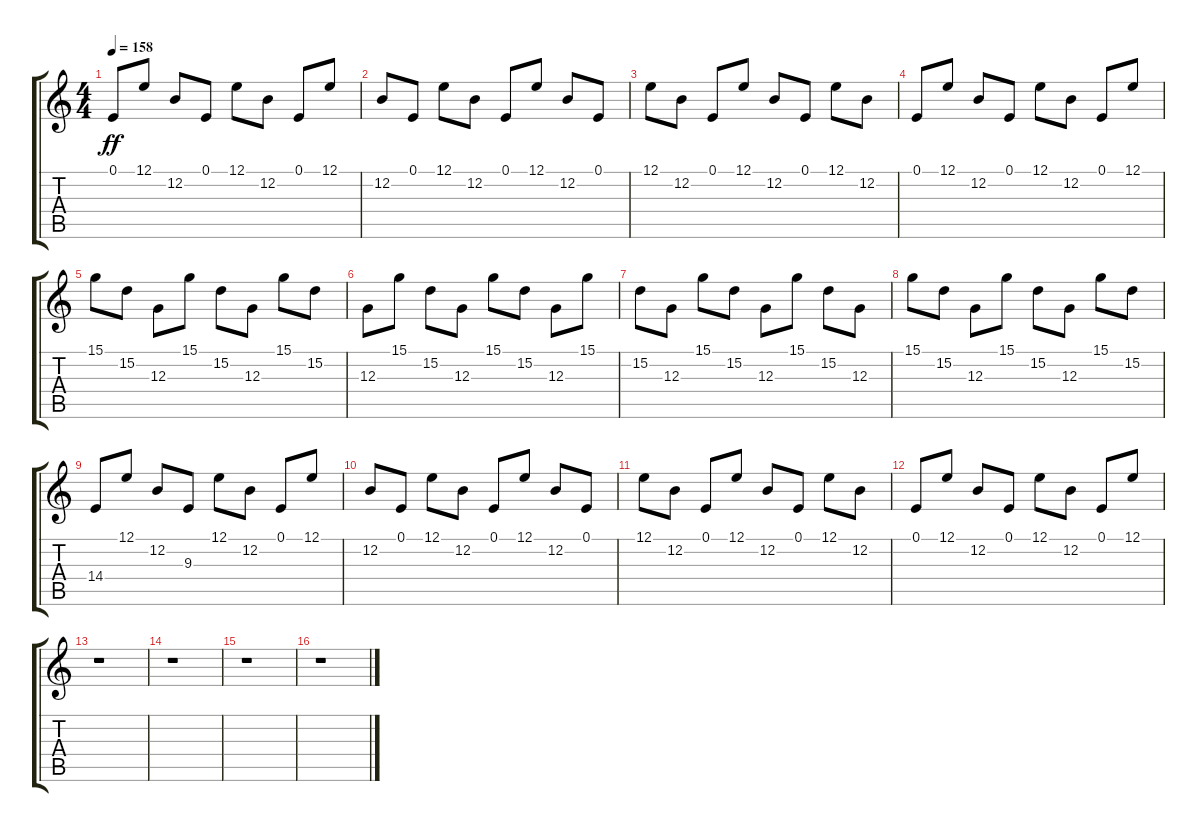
\track "" {instrument lead1square}
\staff {score tabs}
\tuning (E4 B3 G3 D3 A2 E2) {hide}
\ts (4 4)
\tempo 158
\clef g2
\ks c
0.1.8{dy ff} 12.1.8 12.2.8 0.1.8 12.1.8 12.2.8 0.1.8 12.1.8 |
12.2.8 0.1.8 12.1.8 12.2.8 0.1.8 12.1.8 12.2.8 0.1.8 |
12.1.8 12.2.8 0.1.8 12.1.8 12.2.8 0.1.8 12.1.8 12.2.8 |
0.1.8 12.1.8 12.2.8 0.1.8 12.1.8 12.2.8 0.1.8 12.1.8 |
15.1.8 15.2.8 12.3.8 15.1.8 15.2.8 12.3.8 15.1.8 15.2.8 |
12.3.8 15.1.8 15.2.8 12.3.8 15.1.8 15.2.8 12.3.8 15.1.8 |
15.2.8 12.3.8 15.1.8 15.2.8 12.3.8 15.1.8 15.2.8 12.3.8 |
15.1.8 15.2.8 12.3.8 15.1.8 15.2.8 12.3.8 15.1.8 15.2.8 |
14.4.8 12.1.8 12.2.8 9.3.8 12.1.8 12.2.8 0.1.8 12.1.8 |
12.2.8 0.1.8 12.1.8 12.2.8 0.1.8 12.1.8 12.2.8 0.1.8 |
12.1.8 12.2.8 0.1.8 12.1.8 12.2.8 0.1.8 12.1.8 12.2.8 |
0.1.8 12.1.8 12.2.8 0.1.8 12.1.8 12.2.8 0.1.8 12.1.8 |
r.1 |
r.1 |
r.1 |
r.1
